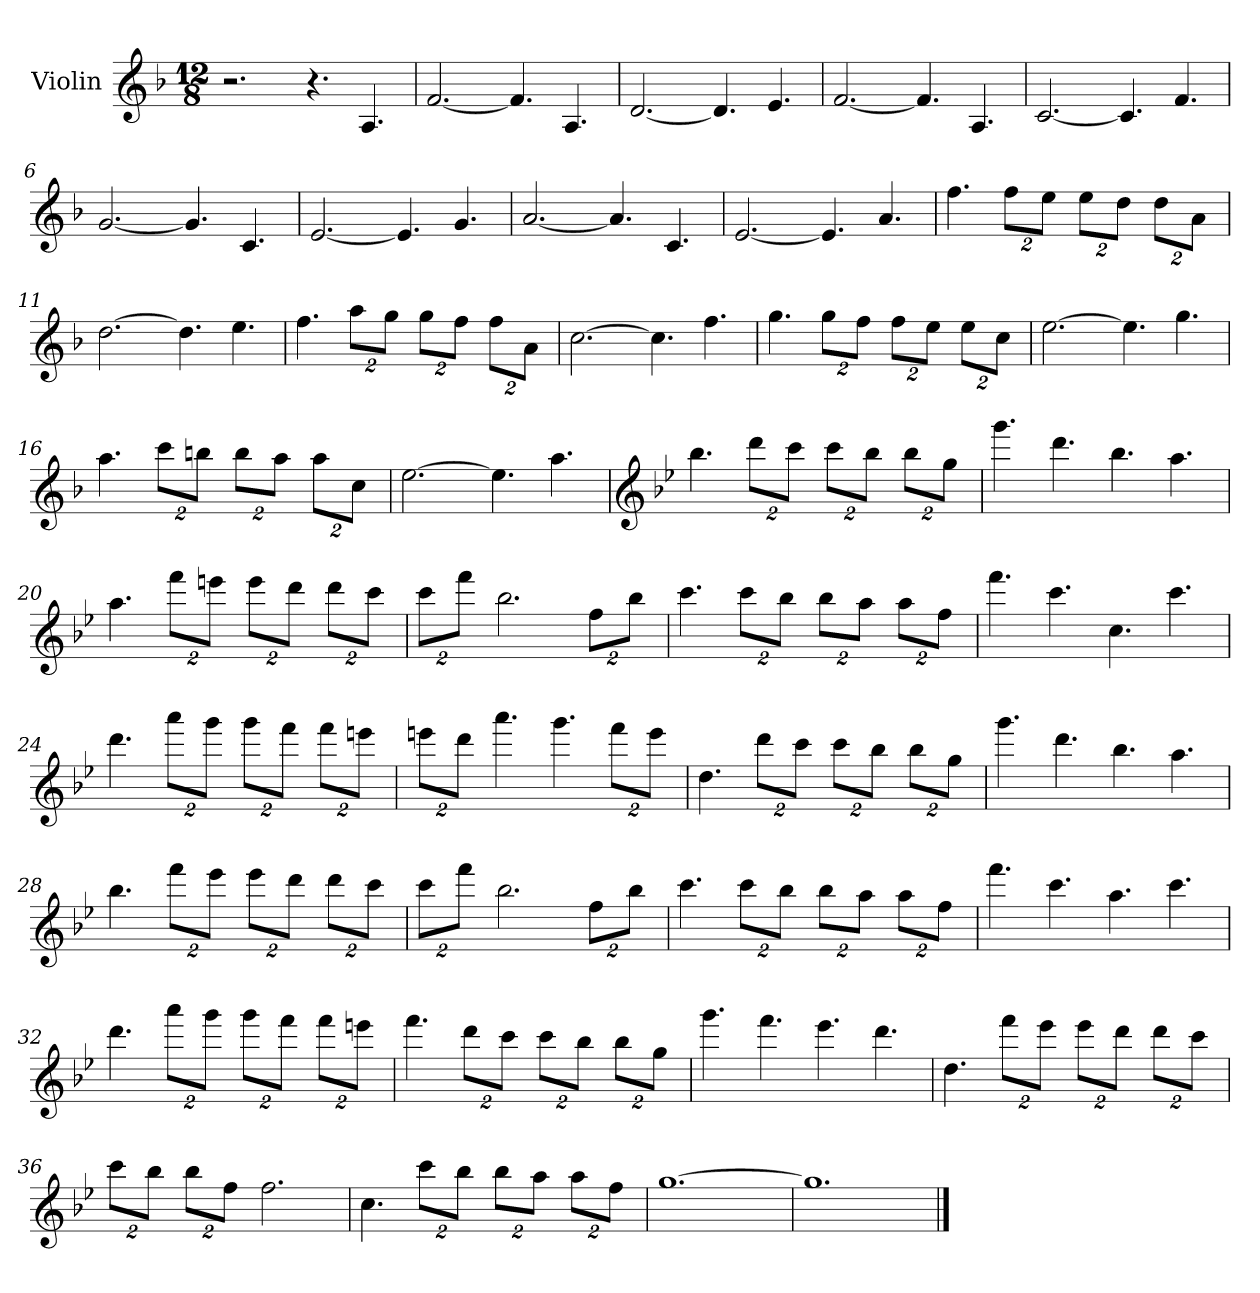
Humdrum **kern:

**kern
*part1
*staff1
*I"Violin
*I'Vln.
*clefG2
*k[b-]
*M12/8
*MM100
=1
2.r
4.r
4.A/
=2
[2.f/
4.f/]
4.A/
=3
[2.d/
4.d/]
4.e/
=4
[2.f/
4.f/]
4.A/
=5
[2.c/
4.c/]
4.f/
=6
[2.g/
4.g/]
4.c/
=7
[2.e/
4.e/]
4.g/
=8
[2.a/
4.a/]
4.c/
!!LO:LB:g=z
=9
[2.e/
4.e/]
4.a/
=10
4.ff\
*Xbrackettup
16%3ff\L
16%3ee\J
16%3ee\L
16%3dd\J
16%3dd\L
16%3a\J
=11
[2.dd\
4.dd\]
4.ee\
=12
4.ff\
16%3aa\L
16%3gg\J
16%3gg\L
16%3ff\J
16%3ff\L
16%3a\J
=13
[2.cc\
4.cc\]
4.ff\
=14
4.gg\
16%3gg\L
16%3ff\J
16%3ff\L
16%3ee\J
16%3ee\L
16%3cc\J
=15
[2.ee\
4.ee\]
4.gg\
!!LO:LB:g=z
=16
4.aa\
16%3ccc\L
16%3bbn\J
16%3bb\L
16%3aa\J
16%3aa\L
16%3cc\J
=17
[2.ee\
4.ee\]
4.aa\
=18
*clefG2
*k[b-e-]
4.bb-\
16%3ddd\L
16%3ccc\J
16%3ccc\L
16%3bb-\J
16%3bb-\L
16%3gg\J
=19
4.ggg\
4.ddd\
4.bb-\
4.aa\
!!LO:LB:g=z
=20
4.aa\
16%3fff\L
16%3eeen\J
16%3eee\L
16%3ddd\J
16%3ddd\L
16%3ccc\J
=21
16%3ccc\L
16%3fff\J
2.bb-\
16%3ff\L
16%3bb-\J
=22
4.ccc\
16%3ccc\L
16%3bb-\J
16%3bb-\L
16%3aa\J
16%3aa\L
16%3ff\J
=23
4.fff\
4.ccc\
4.cc\
4.ccc\
!!LO:LB:g=z
=24
4.ddd\
16%3aaa\L
16%3ggg\J
16%3ggg\L
16%3fff\J
16%3fff\L
16%3eeen\J
=25
16%3eeen\L
16%3ddd\J
4.aaa\
4.ggg\
16%3fff\L
16%3eee\J
=26
4.dd\
16%3ddd\L
16%3ccc\J
16%3ccc\L
16%3bb-\J
16%3bb-\L
16%3gg\J
=27
4.ggg\
4.ddd\
4.bb-\
4.aa\
!!LO:LB:g=z
=28
4.bb-\
16%3fff\L
16%3eee-\J
16%3eee-\L
16%3ddd\J
16%3ddd\L
16%3ccc\J
=29
16%3ccc\L
16%3fff\J
2.bb-\
16%3ff\L
16%3bb-\J
=30
4.ccc\
16%3ccc\L
16%3bb-\J
16%3bb-\L
16%3aa\J
16%3aa\L
16%3ff\J
=31
4.fff\
4.ccc\
4.aa\
4.ccc\
!!LO:LB:g=z
=32
4.ddd\
16%3aaa\L
16%3ggg\J
16%3ggg\L
16%3fff\J
16%3fff\L
16%3eeen\J
=33
4.fff\
16%3ddd\L
16%3ccc\J
16%3ccc\L
16%3bb-\J
16%3bb-\L
16%3gg\J
=34
4.ggg\
4.fff\
4.eee-\
4.ddd\
=35
4.dd\
16%3fff\L
16%3eee-\J
16%3eee-\L
16%3ddd\J
16%3ddd\L
16%3ccc\J
!!LO:LB:g=z
=36
16%3ccc\L
16%3bb-\J
16%3bb-\L
16%3ff\J
2.ff\
=37
4.cc\
16%3ccc\L
16%3bb-\J
16%3bb-\L
16%3aa\J
16%3aa\L
16%3ff\J
=38
[1.gg
=39
1.gg]
==
*-
